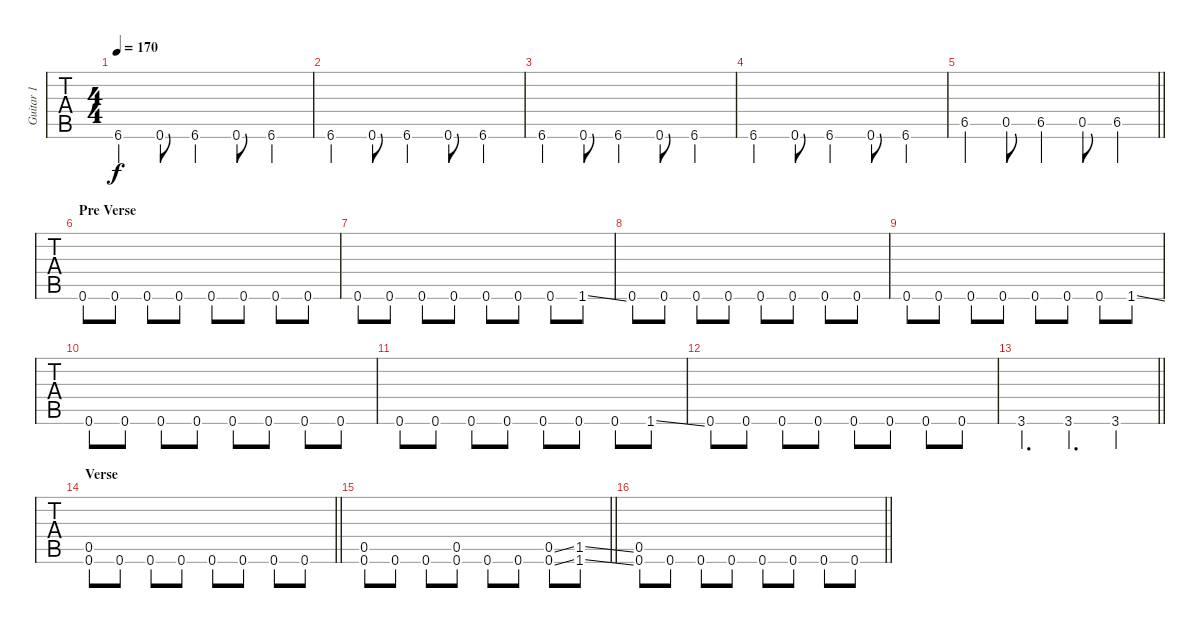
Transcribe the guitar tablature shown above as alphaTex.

\track ("Guitar 1" "Guitar 1") {instrument distortionguitar}
\staff {tabs}
\tuning (D4 A3 F3 C3 G2 C2) {hide}
\ts (4 4)
\tempo 170
\clef g2
\ks c
6.6.4{dy f} 0.6.8 6.6.4 0.6.8 6.6.4 |
6.6.4 0.6.8 6.6.4 0.6.8 6.6.4 |
6.6.4 0.6.8 6.6.4 0.6.8 6.6.4 |
6.6.4 0.6.8 6.6.4 0.6.8 6.6.4 |
\barLineRight lightlight
6.5.4 0.5.8 6.5.4 0.5.8 6.5.4 |
\section ("" "Pre Verse")
0.6.8 0.6.8 0.6.8 0.6.8 0.6.8 0.6.8 0.6.8 0.6.8 |
0.6.8 0.6.8 0.6.8 0.6.8 0.6.8 0.6.8 0.6.8 1.6{ss}.8 |
0.6.8 0.6.8 0.6.8 0.6.8 0.6.8 0.6.8 0.6.8 0.6.8 |
0.6.8 0.6.8 0.6.8 0.6.8 0.6.8 0.6.8 0.6.8 1.6{ss}.8 |
0.6.8 0.6.8 0.6.8 0.6.8 0.6.8 0.6.8 0.6.8 0.6.8 |
0.6.8 0.6.8 0.6.8 0.6.8 0.6.8 0.6.8 0.6.8 1.6{ss}.8 |
0.6.8 0.6.8 0.6.8 0.6.8 0.6.8 0.6.8 0.6.8 0.6.8 |
\barLineRight lightlight
3.6.4{d} 3.6.4{d} 3.6.4 |
\section ("" "Verse")
\barLineRight lightlight
(0.5 0.6).8 0.6.8 0.6.8 0.6.8 0.6.8 0.6.8 0.6.8 0.6.8 |
\barLineRight lightlight
(0.5 0.6).8 0.6.8 0.6.8 (0.5 0.6).8 0.6.8 0.6.8 (0.5{ss} 0.6{ss}).8 (1.5{ss} 1.6{ss}).8 |
\barLineRight lightlight
(0.5 0.6).8 0.6.8 0.6.8 0.6.8 0.6.8 0.6.8 0.6.8 0.6.8
